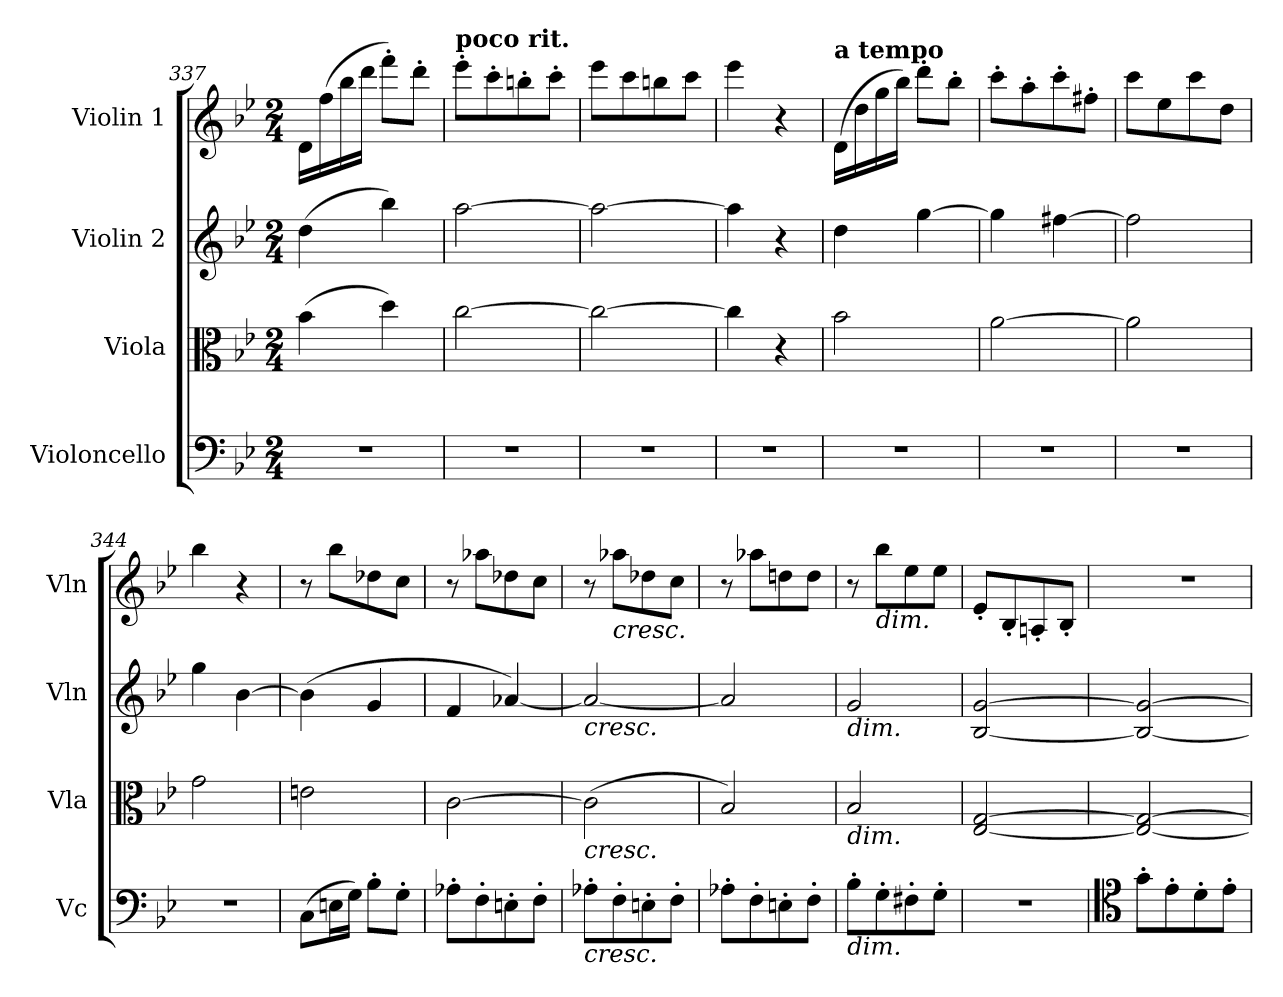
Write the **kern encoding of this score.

**kern	**kern	**kern	**kern
*part4	*part3	*part2	*part1
*staff4	*staff3	*staff2	*staff1
*I"Violoncello	*I"Viola	*I"Violin 2	*I"Violin 1
*I'Vc	*I'Vla	*I'Vln	*I'Vln
!!LO:LB:g=z
*clefF4	*clefC3	*clefG2	*clefG2
*k[b-e-]	*k[b-e-]	*k[b-e-]	*k[b-e-]
*M2/4	*M2/4	*M2/4	*M2/4
=337	=337	=337	=337
2r	(4b-\	(4dd\	16d\LL
.	.	.	(16ff\
.	.	.	16bb-\
.	.	.	16ddd\JJ
.	4dd\)	4bb-\)	8fff'\L)
.	.	.	8ddd'\J
!!LO:LB:g=z
=338	=338	=338	=338
!	!	!	!LO:TX:a:B:t=poco rit.
2r	[2cc\	[2aa\	8eee-'\L
.	.	.	8ccc'\
.	.	.	8bbn'\
.	.	.	8ccc'\J
=339	=339	=339	=339
2r	2cc\_	2aa\_	8eee-\L
.	.	.	8ccc\
.	.	.	8bbn\
.	.	.	8ccc\J
=340	=340	=340	=340
2r	4cc\]	4aa\]	4eee-\
.	4r	4r	4r
=341	=341	=341	=341
!	!	!	!LO:TX:a:B:t=a tempo
2r	2b-\	4dd\	(16d\LL
.	.	.	16dd\
.	.	.	16gg\
.	.	.	16bb-\JJ)
.	.	[4gg\	8ddd'\L
.	.	.	8bb-'\J
=342	=342	=342	=342
2r	[2a\	4gg\]	8ccc'\L
.	.	.	8aa'\
.	.	[4ff#X\	8ccc'\
.	.	.	8ff#X'\J
=343	=343	=343	=343
2r	2a\]	2ff#\]	8ccc\L
.	.	.	8ee-\
.	.	.	8ccc\
.	.	.	8dd\J
=344	=344	=344	=344
2r	2g\	4gg\	4bb-\
.	.	[4b-\	4r
=345	=345	=345	=345
(8C\L	2en\	(4b-\]	8r
16En\L	.	.	8bb-\L
16G\JJ)	.	.	.
8B-'\L	.	4g/	8dd-X\
8G'\J	.	.	8cc\J
=346	=346	=346	=346
8A-X'\L	[2c\	4f/	8r
8F'\	.	.	8aa-X\L
8En'\	.	[4a-X/)	8dd-X\
8F'\J	.	.	8cc\J
!!LO:PB:g=z
=347	=347	=347	=347
!	!	!LO:TX:b:i:t=cresc.	!
!	!LO:TX:b:i:t=cresc.	!	!
!LO:TX:b:i:t=cresc.	!	!	!
8A-X'\L	(2c\]	2a-/_	8r
!	!	!	!LO:TX:b:i:t=cresc.
8F'\	.	.	8aa-X\L
8En'\	.	.	8dd-X\
8F'\J	.	.	8cc\J
=348	=348	=348	=348
8A-X'\L	2B-/)	2a-/]	8r
8F'\	.	.	8aa-X\L
8En'\	.	.	8ddn\
8F'\J	.	.	8dd\J
=349	=349	=349	=349
!	!	!LO:TX:b:i:t=dim.	!
!	!LO:TX:b:i:t=dim.	!	!
!LO:TX:b:i:t=dim.	!	!	!
8B-'\L	2B-/	2g/	8r
!	!	!	!LO:TX:b:i:t=dim.
8G'\	.	.	8bb-\L
8F#X'\	.	.	8ee-\
8G'\J	.	.	8ee-\J
=350	=350	=350	=350
2r	[2E-/ [2G/	[2B-/ [2g/	8e-'/L
.	.	.	8B-'/
.	.	.	8An'/
.	.	.	8B-'/J
=351	=351	=351	=351
*clefC4	*	*	*
8g'\L	2E-/_ 2G/_	2B-/_ 2g/_	2r
8e-'\	.	.	.
8d'\	.	.	.
8e-'\J	.	.	.
=	=	=	=
*-	*-	*-	*-
